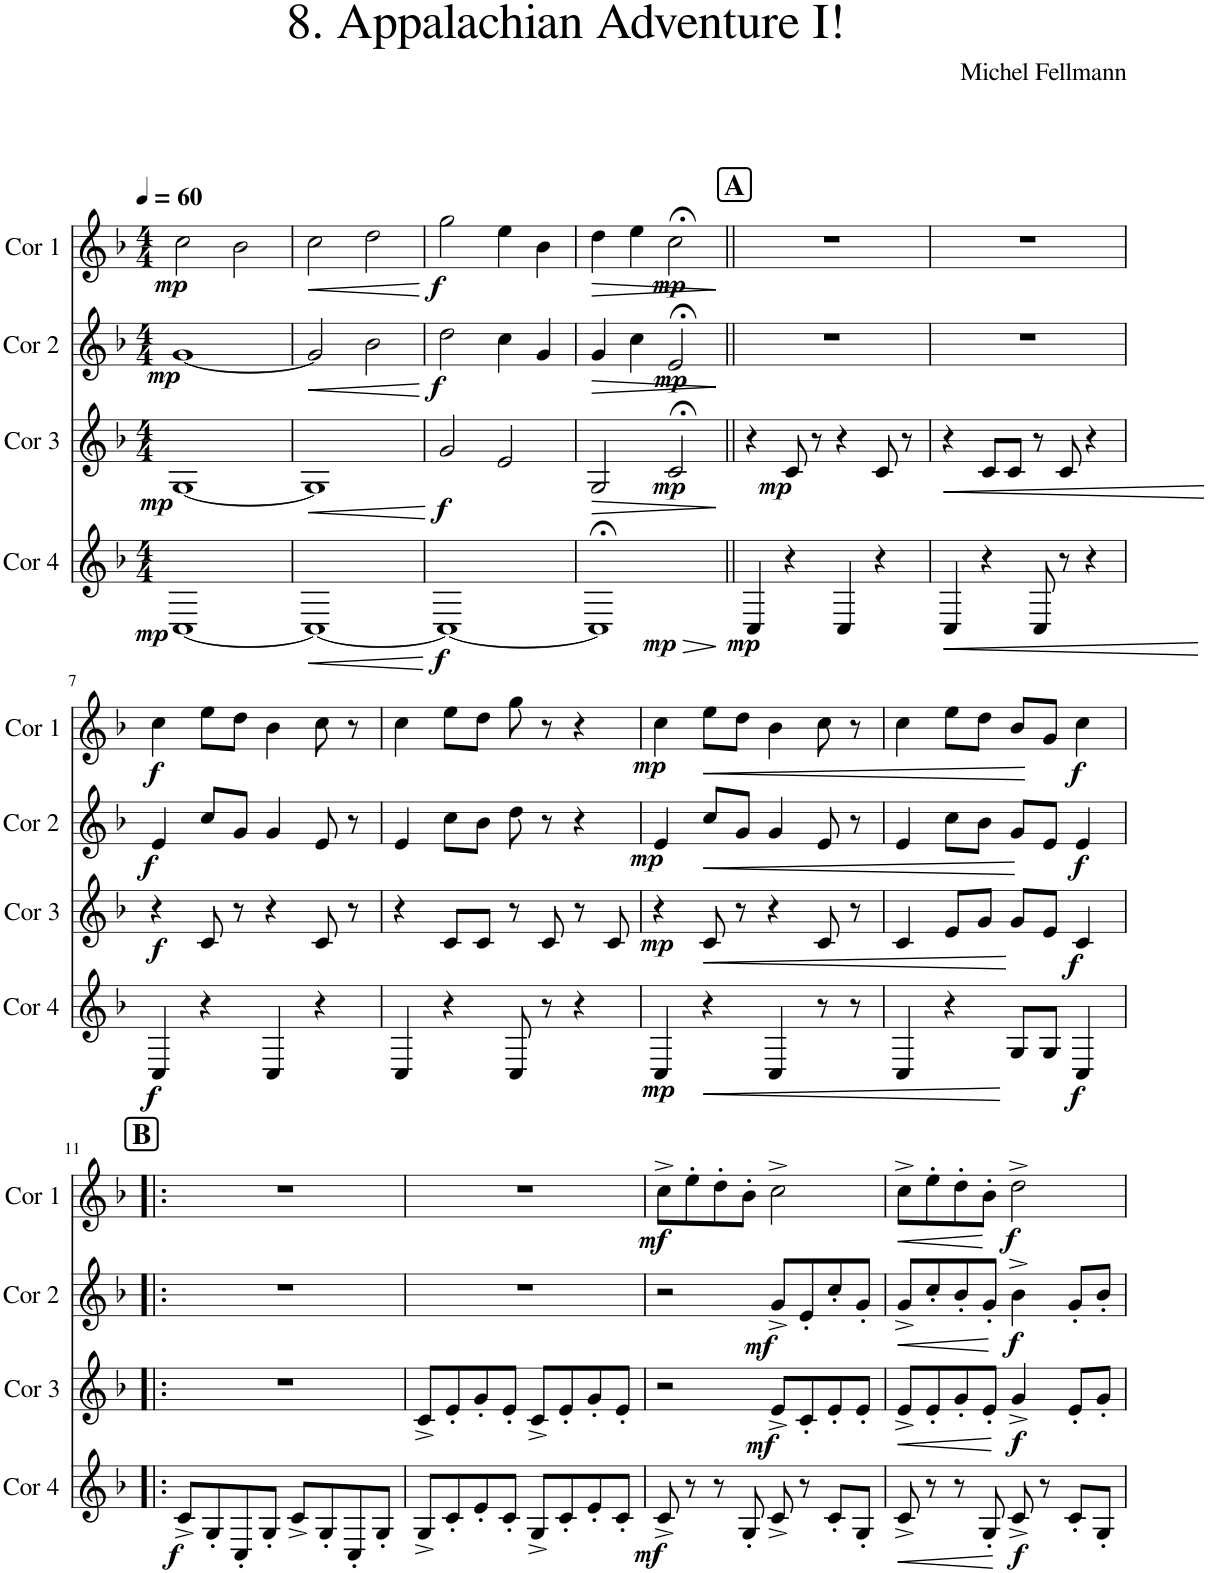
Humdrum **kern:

**kern	**dynam	**kern	**dynam	**kern	**dynam	**kern	**dynam
*part4	*part4	*part3	*part3	*part2	*part2	*part1	*part1
*staff4	*staff4	*staff3	*staff3	*staff2	*staff2	*staff1	*staff1
*I"Cor 4	*	*I"Cor 3	*	*I"Cor 2	*	*I"Cor 1	*
*I'Cor 4	*	*I'Cor 3	*	*I'Cor 2	*	*I'Cor 1	*
*clefG2	*	*clefG2	*	*clefG2	*	*clefG2	*
*Trd4c7	*	*Trd4c7	*	*Trd4c7	*	*Trd4c7	*
*k[b-]	*	*k[b-]	*	*k[b-]	*	*k[b-]	*
*M4/4	*	*M4/4	*	*M4/4	*	*M4/4	*
*MM60	*	*MM60	*	*MM60	*	*MM60	*
=1	=1	=1	=1	=1	=1	=1	=1
!	!LO:DY:b	!	!LO:DY:b	!	!LO:DY:b	!	!LO:DY:b
[1C	mp	[1G	mp	[1g	mp	2cc\	mp
.	.	.	.	.	.	2b-\	.
=2	=2	=2	=2	=2	=2	=2	=2
!	!LO:HP:b	!	!LO:HP:b	!	!LO:HP:b	!	!LO:HP:b
1C_	<	1G]	<	2g/]	<	2cc\	<
.	.	.	.	2b-\	.	2dd\	.
.	[	.	[	.	[	.	[
=3	=3	=3	=3	=3	=3	=3	=3
!	!LO:DY:b	!	!LO:DY:b	!	!LO:DY:b	!	!LO:DY:b
1C_	f	2g/	f	2dd\	f	2gg\	f
.	.	2e/	.	4cc\	.	4ee\	.
.	.	.	.	4g/	.	4b-\	.
=4	=4	=4	=4	=4	=4	=4	=4
!	!LO:HP:b	!	!LO:HP:b	!	!LO:HP:b	!	!LO:HP:b
!	!LO:DY:n=1:b	!	!	!	!	!	!
1C;<]	> mp	2G/	>	4g/	>	4dd\	>
.	.	.	.	4cc\	.	4ee\	.
!	!	!	!LO:DY:b	!	!LO:DY:b	!	!LO:DY:b
.	.	2c;</	mp	2e;</	mp	2cc;<\	mp
.	]	.	]	.	]	.	]
!!LO:REH:place=s1:a:B:cj:fs=14:t=A
=5||	=5||	=5||	=5||	=5||	=5||	=5||	=5||
!	!LO:DY:b	!	!	!	!	!	!
4C/	mp	4r	.	1r	.	1r	.
!	!	!	!LO:DY:b	!	!	!	!
4r	.	8c/	mp	.	.	.	.
.	.	8r	.	.	.	.	.
4C/	.	4r	.	.	.	.	.
4r	.	8c/	.	.	.	.	.
.	.	8r	.	.	.	.	.
=6	=6	=6	=6	=6	=6	=6	=6
!	!LO:HP:b	!	!LO:HP:b	!	!	!	!
4C/	<	4r	<	1r	.	1r	.
4r	.	8c/L	.	.	.	.	.
.	.	8c/J	.	.	.	.	.
8C/	.	8r	.	.	.	.	.
8r	.	8c/	.	.	.	.	.
4r	.	4r	.	.	.	.	.
.	[	.	[	.	.	.	.
!!LO:LB:g=z
=7	=7	=7	=7	=7	=7	=7	=7
!	!LO:DY:b	!	!LO:DY:b	!	!LO:DY:b	!	!LO:DY:b
4C/	f	4r	f	4e/	f	4cc\	f
4r	.	8c/	.	8cc/L	.	8ee\L	.
.	.	8r	.	8g/J	.	8dd\J	.
4C/	.	4r	.	4g/	.	4b-\	.
4r	.	8c/	.	8e/	.	8cc\	.
.	.	8r	.	8r	.	8r	.
=8	=8	=8	=8	=8	=8	=8	=8
4C/	.	4r	.	4e/	.	4cc\	.
4r	.	8c/L	.	8cc\L	.	8ee\L	.
.	.	8c/J	.	8b-\J	.	8dd\J	.
8C/	.	8r	.	8dd\	.	8gg\	.
8r	.	8c/	.	8r	.	8r	.
4r	.	8r	.	4r	.	4r	.
.	.	8c/	.	.	.	.	.
=9	=9	=9	=9	=9	=9	=9	=9
!	!LO:DY:b	!	!LO:DY:b	!	!LO:DY:b	!	!LO:DY:b
4C/	mp	4r	mp	4e/	mp	4cc\	mp
!	!LO:HP:b	!	!LO:HP:b	!	!LO:HP:b	!	!LO:HP:b
4r	<	8c/	<	8cc/L	<	8ee\L	<
.	.	8r	.	8g/J	.	8dd\J	.
4C/	.	4r	.	4g/	.	4b-\	.
8r	.	8c/	.	8e/	.	8cc\	.
8r	.	8r	.	8r	.	8r	.
.	[	.	[	.	[	.	[
=10	=10	=10	=10	=10	=10	=10	=10
4C/	.	4c/	.	4e/	.	4cc\	.
4r	.	8e/L	.	8cc\L	.	8ee\L	.
.	.	8g/J	.	8b-\J	.	8dd\J	.
8G/L	.	8g/L	.	8g/L	.	8b-/L	.
8G/J	.	8e/J	.	8e/J	.	8g/J	.
!	!LO:DY:b	!	!LO:DY:b	!	!LO:DY:b	!	!LO:DY:b
4C/	f	4c/	f	4e/	f	4cc\	f
!!LO:LB:g=z
!!LO:REH:place=s1:a:B:cj:fs=14:t=B
=11!|:	=11!|:	=11!|:	=11!|:	=11!|:	=11!|:	=11!|:	=11!|:
!	!LO:DY:b	!	!	!	!	!	!
8c^/L	f	1r	.	1r	.	1r	.
8G'/	.	.	.	.	.	.	.
8C'/	.	.	.	.	.	.	.
8G'/J	.	.	.	.	.	.	.
8c^/L	.	.	.	.	.	.	.
8G'/	.	.	.	.	.	.	.
8C'/	.	.	.	.	.	.	.
8G'/J	.	.	.	.	.	.	.
=12	=12	=12	=12	=12	=12	=12	=12
8G^/L	.	8c^/L	.	1r	.	1r	.
8c'/	.	8e'/	.	.	.	.	.
8e'/	.	8g'/	.	.	.	.	.
8c'/J	.	8e'/J	.	.	.	.	.
8G^/L	.	8c^/L	.	.	.	.	.
8c'/	.	8e'/	.	.	.	.	.
8e'/	.	8g'/	.	.	.	.	.
8c'/J	.	8e'/J	.	.	.	.	.
=13	=13	=13	=13	=13	=13	=13	=13
!	!LO:DY:b	!	!	!	!	!	!LO:DY:b
8c^/	mf	2r	.	2r	.	8cc^\L	mf
8r	.	.	.	.	.	8ee'\	.
8r	.	.	.	.	.	8dd'\	.
8G'/	.	.	.	.	.	8b-'\J	.
!	!	!	!LO:DY:b	!	!LO:DY:b	!	!
8c^/	.	8e^/L	mf	8g^/L	mf	2cc^\	.
8r	.	8c'/	.	8e'/	.	.	.
8c'/L	.	8e'/	.	8cc'/	.	.	.
8G'/J	.	8e'/J	.	8g'/J	.	.	.
=14	=14	=14	=14	=14	=14	=14	=14
!	!LO:HP:b	!	!LO:HP:b	!	!LO:HP:b	!	!LO:HP:b
8c^/	<	8e^/L	<	8g^/L	<	8cc^\L	<
8r	.	8e'/	.	8cc'/	.	8ee'\	.
8r	.	8g'/	.	8b-'/	.	8dd'\	.
8G'/	.	8e'/J	.	8g'/J	.	8b-'\J	.
!	!LO:DY:b	!	!LO:DY:b	!	!LO:DY:b	!	!LO:DY:b
8c^/	f	4g^/	f	4b-^\	f	2dd^\	f
8r	.	.	.	.	.	.	.
8c'/L	.	8e'/L	.	8g'/L	.	.	.
8G'/J	.	8g'/J	.	8b-'/J	.	.	.
.	[	.	[	.	[	.	[
=	=	=	=	=	=	=	=
*-	*-	*-	*-	*-	*-	*-	*-
